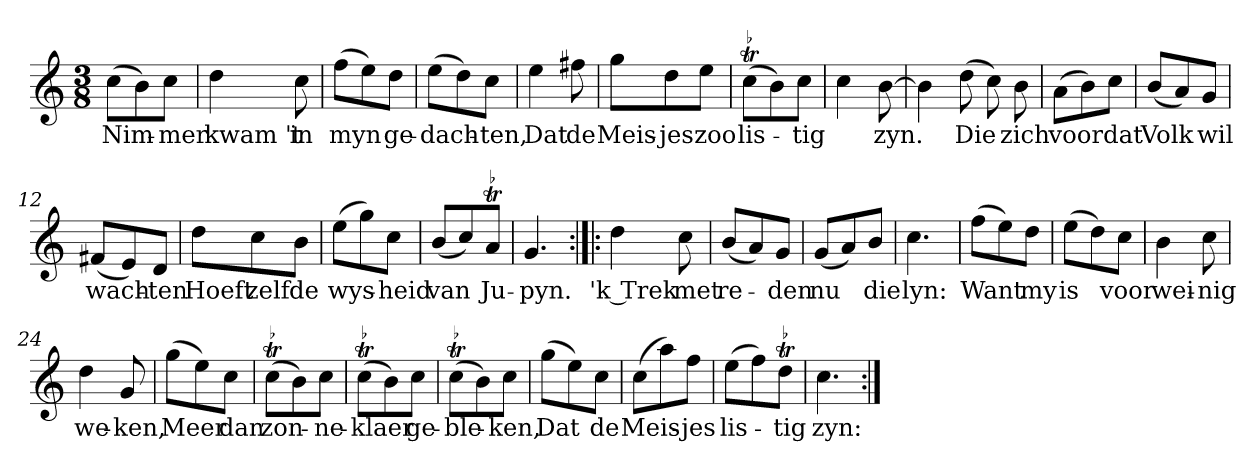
**kern	**text
*part1	*part1
*staff1	*staff1
*clefG2	*
*k[]	*
*C:	*
*M3/8	*
*MM120	*
=1	=1
(8cc\L	Nim-
8b\)	.
8cc\J	-mer
=2	=2
4dd	kwam 't
8cc	in
=3	=3
(8ff\L	myn
8ee\)	.
8dd\J	ge-
=4	=4
(8ee\L	-dach-
8dd\)	.
8cc\J	-ten,
=5	=5
4ee	Dat
8ff#X	de
=6	=6
8gg\L	Meis-
8dd\	-jes
8ee\J	zoo
=7	=7
!LO:TR:acc=-	!
(8cct\L	lis-
8b\)	.
8cc\J	-tig
=8	=8
4cc	.
[8b	zyn.
=9	=9
4b]	.
(8dd	Die
8cc)	.
8b	zich
=10	=10
(8a\L	voor
8b\)	.
8cc\J	dat
=11	=11
(8b/L	Volk
8a/)	.
8g/J	wil
=12	=12
(8f#X/L	wach-
8e/)	.
8d/J	-ten
=13	=13
8dd\L	Hoeft
8cc\	zelf
8b\J	de
=14	=14
(8ee\L	wys-
8gg\)	.
8cc\J	-heid
=15	=15
(8b/L	van
8cc/)	.
!LO:TR:acc=-	!
8at/J	Ju-
=16	=16
4.g	-pyn.
=17:|!|:	=17:|!|:
4dd	'k Trek
8cc	met
=18	=18
(8b/L	re-
8a/)	.
8g/J	-den
=19	=19
(8g/L	nu
8a/)	.
8b/J	die
=20	=20
4.cc	lyn:
=21	=21
(8ff\L	Want
8ee\)	.
8dd\J	my
=22	=22
(8ee\L	is
8dd\)	.
8cc\J	voor
=23	=23
4b	wei-
8cc	-nig
=24	=24
4dd	we-
8g	-ken,
=25	=25
(8gg\L	Meer
8ee\)	.
8cc\J	dan
=26	=26
!LO:TR:acc=-	!
(8cct\L	zon-
8b\)	.
8cc\J	-ne-
=27	=27
!LO:TR:acc=-	!
(8cct\L	-klaer
8b\)	.
8cc\J	ge-
=28	=28
!LO:TR:acc=-	!
(8cct\L	-ble-
8b\)	.
8cc\J	-ken,
=29	=29
(8gg\L	Dat
8ee\)	.
8cc\J	de
=30	=30
(8cc\L	Meis-
8aa\)	.
8ff\J	-jes
=31	=31
(8ee\L	lis-
8ff\)	.
!LO:TR:acc=-	!
8ddt\J	-tig
=32	=32
4.cc	zyn:
=:|!	=:|!
*-	*-
